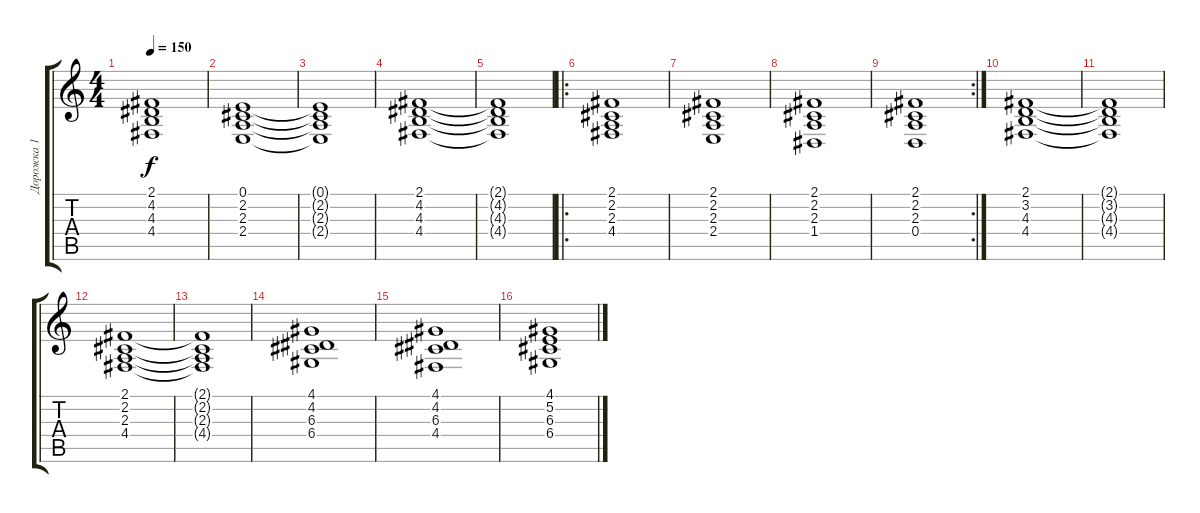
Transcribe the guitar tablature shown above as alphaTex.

\track ("Дорожка 1" "Дорожка 1") {instrument stringensemble1}
\staff {score tabs}
\tuning (E4 B3 G3 D3 A2 E2) {hide}
\ts (4 4)
\tempo 150
\clef g2
\ks c
(2.1{t} 4.2{t} 4.3{t} 4.4{t}).1{dy f} |
(0.1 2.2 2.3 2.4).1 |
(0.1{t} 2.2{t} 2.3{t} 2.4{t}).1 |
(2.1 4.2 4.3 4.4).1 |
(2.1{t} 4.2{t} 4.3{t} 4.4{t}).1 |
\ro
(2.1 2.2 2.3 4.4).1 |
(2.1 2.2 2.3 2.4).1 |
(2.1 2.2 2.3 1.4).1 |
\rc 2
(2.1 2.2 2.3 0.4).1 |
(2.1 3.2 4.3 4.4).1 |
(2.1{t} 3.2{t} 4.3{t} 4.4{t}).1 |
(2.1 2.2 2.3 4.4).1 |
(2.1{t} 2.2{t} 2.3{t} 4.4{t}).1 |
(4.1 4.2 6.3 6.4).1 |
(4.1 4.2 6.3 4.4).1 |
(4.1 5.2 6.3 6.4).1
